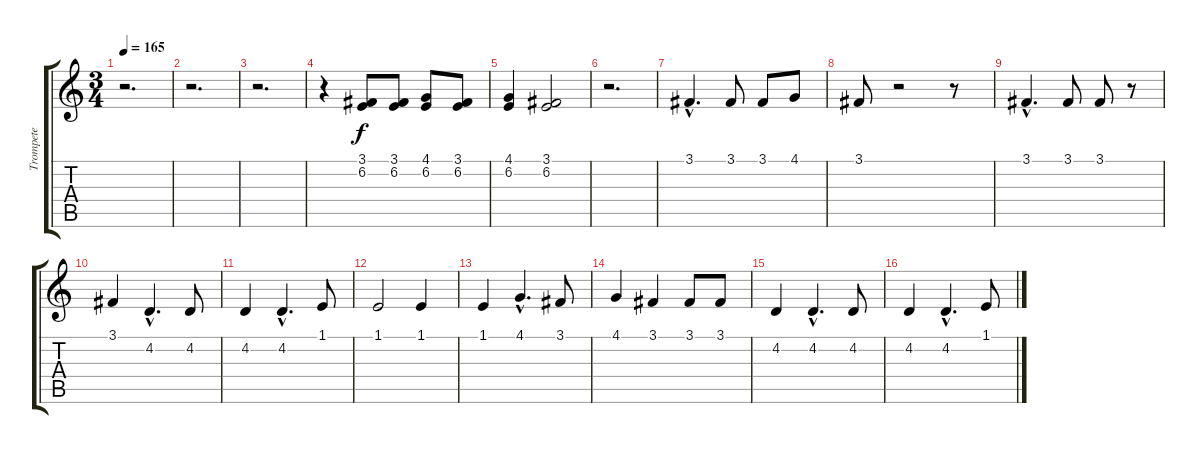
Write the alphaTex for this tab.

\track ("Trompete" "Trompete") {instrument trumpet}
\staff {score tabs}
\tuning (Eb4 Bb3 Gb3 Db3 Ab2 Eb2) {hide}
\ts (3 4)
\tempo 165
\clef g2
\ks c
r.2{d dy f} |
r.2{d} |
r.2{d} |
r.4 (3.1 6.2).8 (3.1 6.2).8 (4.1 6.2).8 (3.1 6.2).8 |
(4.1 6.2).4 (3.1 6.2).2 |
r.2{d} |
3.1{hac}.4{d} 3.1.8 3.1.8 4.1.8 |
3.1.8 r.2 r.8 |
3.1{hac}.4{d} 3.1.8 3.1.8 r.8 |
3.1.4 4.2{hac}.4{d} 4.2.8 |
4.2.4 4.2{hac}.4{d} 1.1.8 |
1.1.2 1.1.4 |
1.1.4 4.1{hac}.4{d} 3.1.8 |
4.1.4 3.1.4 3.1.8 3.1.8 |
4.2.4 4.2{hac}.4{d} 4.2.8 |
4.2.4 4.2{hac}.4{d} 1.1.8
